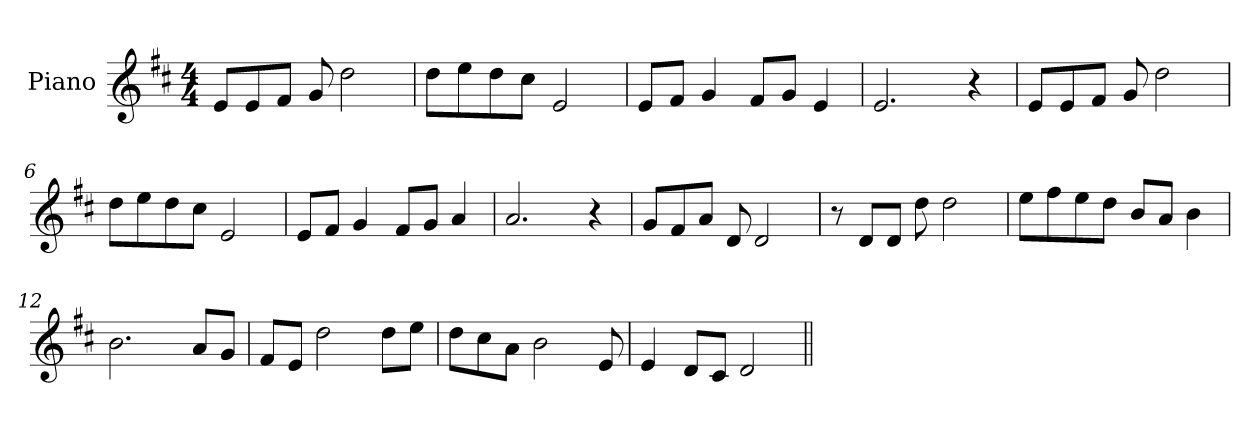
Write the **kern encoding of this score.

**kern
*part1
*staff1
*I"Piano
*I'Pno
*clefG2
*k[f#c#]
*D:
*M4/4
=1
8e/L
8e/
8f#/J
8g/
2dd\
=2
8dd\L
8ee\
8dd\
8cc#\J
2e/
=3
8e/L
8f#/J
4g/
8f#/L
8g/J
4e/
=4
2.e/
4r
=5
8e/L
8e/
8f#/J
8g/
2dd\
=6
8dd\L
8ee\
8dd\
8cc#\J
2e/
!!LO:LB:g=z
=7
8e/L
8f#/J
4g/
8f#/L
8g/J
4a/
=8
2.a/
4r
=9
8g/L
8f#/
8a/J
8d/
2d/
=10
8r
8d/L
8d/J
8dd\
2dd\
=11
8ee\L
8ff#\
8ee\
8dd\J
8b/L
8a/J
4b\
=12
2.b\
8a/L
8g/J
!!LO:LB:g=z
=13
8f#/L
8e/J
2dd\
8dd\L
8ee\J
=14
8dd\L
8cc#\
8a\J
2b\
8e/
=15
4e/
8d/L
8c#/J
2d/
=||
*-
